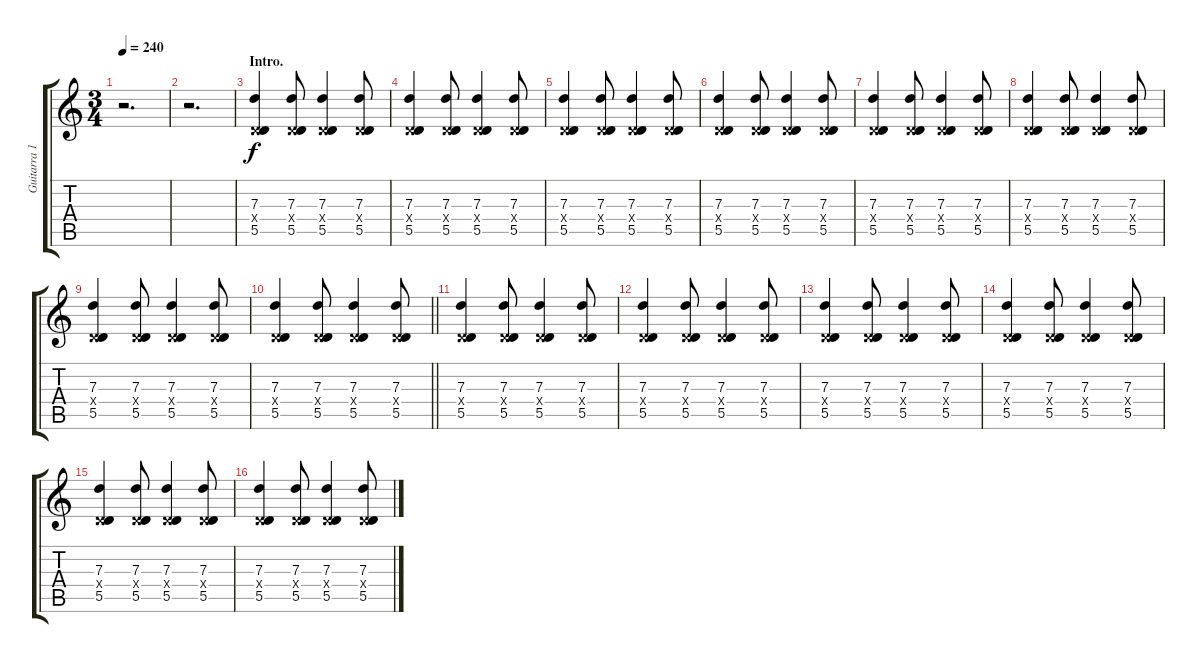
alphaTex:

\track ("Guitarra 1 - Mathias" "Guitarra 1") {instrument distortionguitar}
\staff {score tabs}
\tuning (E4 B3 G3 D3 A2 E2) {hide}
\ts (3 4)
\tempo 240
\clef g2
\ks c
r.2{d dy f instrument distortionguitar} |
r.2{d} |
\section ("" "Intro.")
(7.3 0.4{x} 5.5).4 (7.3 0.4{x} 5.5).8 (7.3 0.4{x} 5.5).4 (7.3 0.4{x} 5.5).8 |
(7.3 0.4{x} 5.5).4 (7.3 0.4{x} 5.5).8 (7.3 0.4{x} 5.5).4 (7.3 0.4{x} 5.5).8 |
(7.3 0.4{x} 5.5).4 (7.3 0.4{x} 5.5).8 (7.3 0.4{x} 5.5).4 (7.3 0.4{x} 5.5).8 |
(7.3 0.4{x} 5.5).4 (7.3 0.4{x} 5.5).8 (7.3 0.4{x} 5.5).4 (7.3 0.4{x} 5.5).8 |
(7.3 0.4{x} 5.5).4 (7.3 0.4{x} 5.5).8 (7.3 0.4{x} 5.5).4 (7.3 0.4{x} 5.5).8 |
(7.3 0.4{x} 5.5).4 (7.3 0.4{x} 5.5).8 (7.3 0.4{x} 5.5).4 (7.3 0.4{x} 5.5).8 |
(7.3 0.4{x} 5.5).4 (7.3 0.4{x} 5.5).8 (7.3 0.4{x} 5.5).4 (7.3 0.4{x} 5.5).8 |
\barLineRight lightlight
(7.3 0.4{x} 5.5).4 (7.3 0.4{x} 5.5).8 (7.3 0.4{x} 5.5).4 (7.3 0.4{x} 5.5).8 |
(7.3 0.4{x} 5.5).4 (7.3 0.4{x} 5.5).8 (7.3 0.4{x} 5.5).4 (7.3 0.4{x} 5.5).8 |
(7.3 0.4{x} 5.5).4 (7.3 0.4{x} 5.5).8 (7.3 0.4{x} 5.5).4 (7.3 0.4{x} 5.5).8 |
(7.3 0.4{x} 5.5).4 (7.3 0.4{x} 5.5).8 (7.3 0.4{x} 5.5).4 (7.3 0.4{x} 5.5).8 |
(7.3 0.4{x} 5.5).4 (7.3 0.4{x} 5.5).8 (7.3 0.4{x} 5.5).4 (7.3 0.4{x} 5.5).8 |
(7.3 0.4{x} 5.5).4 (7.3 0.4{x} 5.5).8 (7.3 0.4{x} 5.5).4 (7.3 0.4{x} 5.5).8 |
(7.3 0.4{x} 5.5).4 (7.3 0.4{x} 5.5).8 (7.3 0.4{x} 5.5).4 (7.3 0.4{x} 5.5).8
